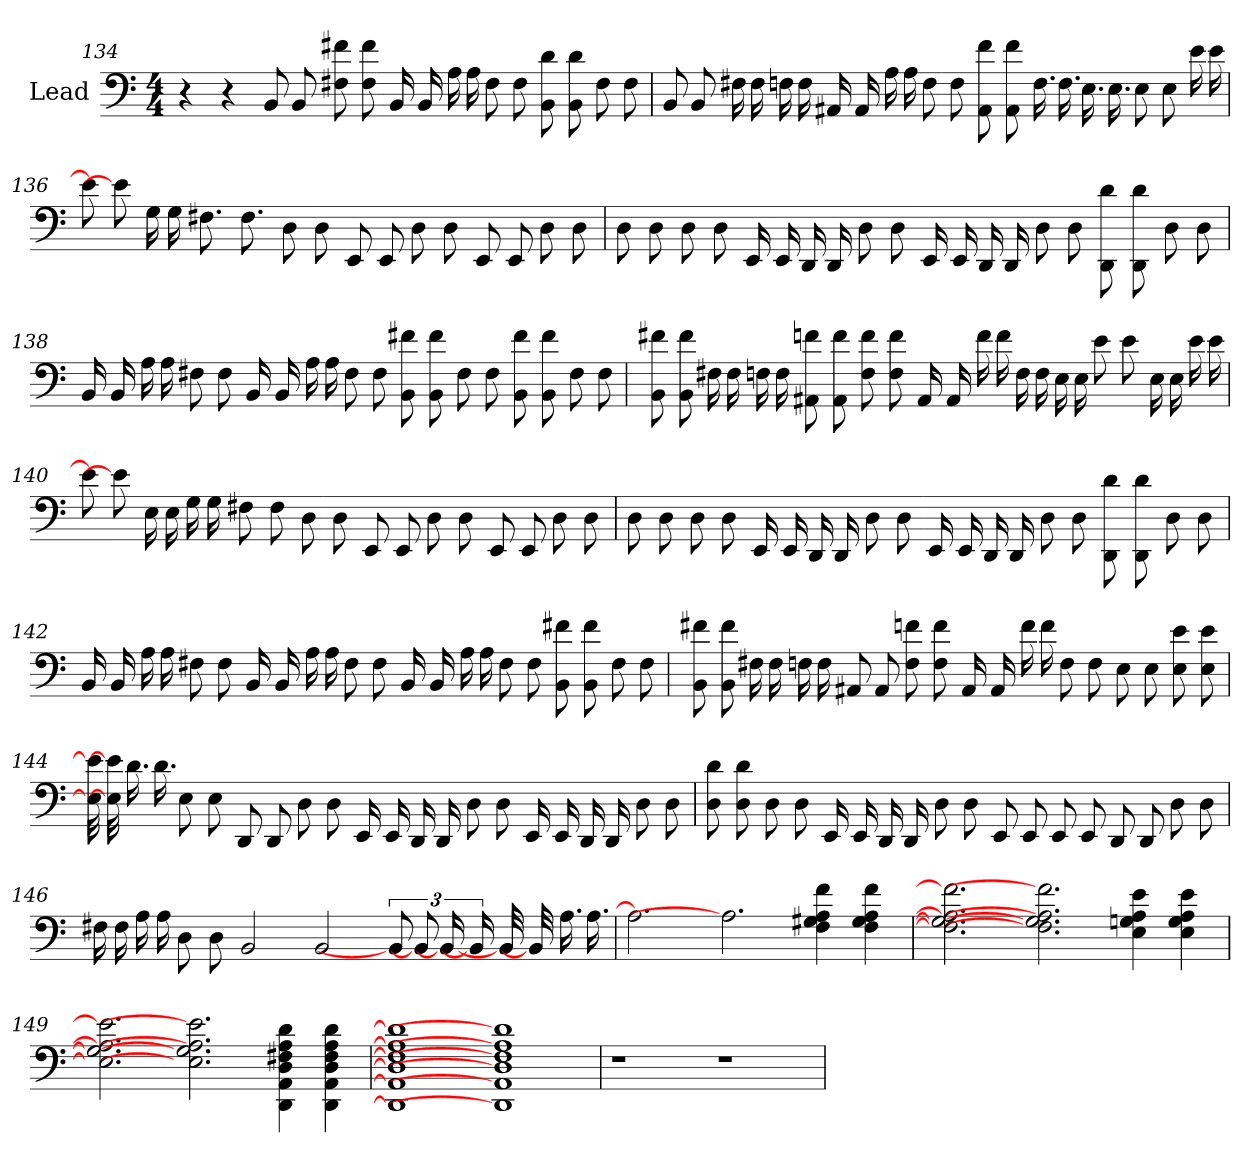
**kern
*part1
*staff1
*I"Lead
*
*k[]
*M4/4
*MM130
=134
4r
4r
8BB
8BB
8f# 8F#
8f# 8F#
16BB
16BB
16A
16A
8F#
8F#
8d 8BB
8d 8BB
8F#
8F#
=135
*MM131
8BB
8BB
16F#
16F#
16F
16F
16AA#
16AA#
16A
16A
8F
8F
8f 8AA#
8f 8AA#
16.F
16.F
16.E
16.E
8E
8E
16e
16e
=136
8e]
8e]
16G
16G
8.F#
8.F#
8D
8D
8EE
8EE
8D
8D
8EE
8EE
8D
8D
=137
8D
8D
8D
8D
16EE
16EE
16DD
16DD
8D
8D
16EE
16EE
16DD
16DD
8D
8D
8d 8DD
8d 8DD
8D
8D
=138
16BB
16BB
16A
16A
8F#
8F#
16BB
16BB
16A
16A
8F#
8F#
8f# 8BB
8f# 8BB
8F#
8F#
8f# 8BB
8f# 8BB
8F#
8F#
=139
*MM129
8f# 8BB
8f# 8BB
16F#
16F#
16F
16F
8f 8AA#
8f 8AA#
8f 8F
8f 8F
16AA#
16AA#
16f
16f
16F
16F
16E
16E
8e
8e
16E
16E
16e
16e
=140
8e]
8e]
16E
16E
16G
16G
8F#
8F#
8D
8D
8EE
8EE
8D
8D
8EE
8EE
8D
8D
=141
*MM131
8D
8D
8D
8D
16EE
16EE
16DD
16DD
8D
8D
16EE
16EE
16DD
16DD
8D
8D
8d 8DD
8d 8DD
8D
8D
=142
*MM130
16BB
16BB
16A
16A
8F#
8F#
16BB
16BB
16A
16A
8F#
8F#
16BB
16BB
16A
16A
8F#
8F#
8f# 8BB
8f# 8BB
8F#
8F#
=143
*MM129
8f# 8BB
8f# 8BB
16F#
16F#
16F
16F
8AA#
8AA#
8f 8F
8f 8F
16AA#
16AA#
16f
16f
8F
8F
8E
8E
8e 8E
8e 8E
=144
32e] 32E]
32e] 32E]
16.d
16.d
8E
8E
8DD
8DD
8D
8D
16EE
16EE
16DD
16DD
8D
8D
16EE
16EE
16DD
16DD
8D
8D
=145
*MM130
8d 8D
8d 8D
8D
8D
16EE
16EE
16DD
16DD
8D
8D
8EE
8EE
8EE
8EE
8DD
8DD
8D
8D
=146
*MM141
16F#
16F#
16A
16A
8D
8D
2BB
2BB
12BB]
12BB]
24BB]
24BB]
32BB]
32BB]
16.A
16.A
=147
*MM145
2.A]
2.A]
4f 4A 4G# 4F
4f 4A 4G# 4F
=148
*MM146
2.f] 2.A] 2.G#] 2.F]
2.f] 2.A] 2.G#] 2.F]
4e 4A 4G 4E
4e 4A 4G 4E
=149
*MM147
2.e] 2.A] 2.G] 2.E]
2.e] 2.A] 2.G] 2.E]
4d 4A 4F# 4D 4AA 4DD
4d 4A 4F# 4D 4AA 4DD
=150
*MM135
1d] 1A] 1F#] 1D] 1AA] 1DD]
1d] 1A] 1F#] 1D] 1AA] 1DD]
=151
1r
1r
=
*-
